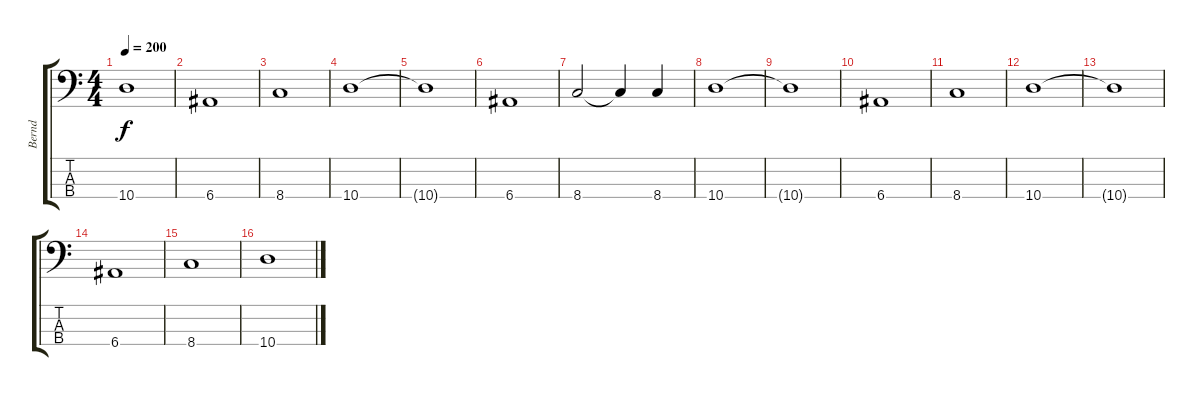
\track ("Bernd" "Bernd") {instrument electricbassfinger}
\staff {score tabs}
\tuning (G2 D2 A1 E1) {hide}
\ts (4 4)
\tempo 200
\clef f4
\ks c
10.4{t}.1{dy f} |
6.4.1 |
8.4.1 |
10.4.1 |
10.4{t}.1 |
6.4.1 |
8.4.2 8.4{t}.4 8.4.4 |
10.4.1 |
10.4{t}.1 |
6.4.1 |
8.4.1 |
10.4.1 |
10.4{t}.1 |
6.4.1 |
8.4.1 |
10.4.1
